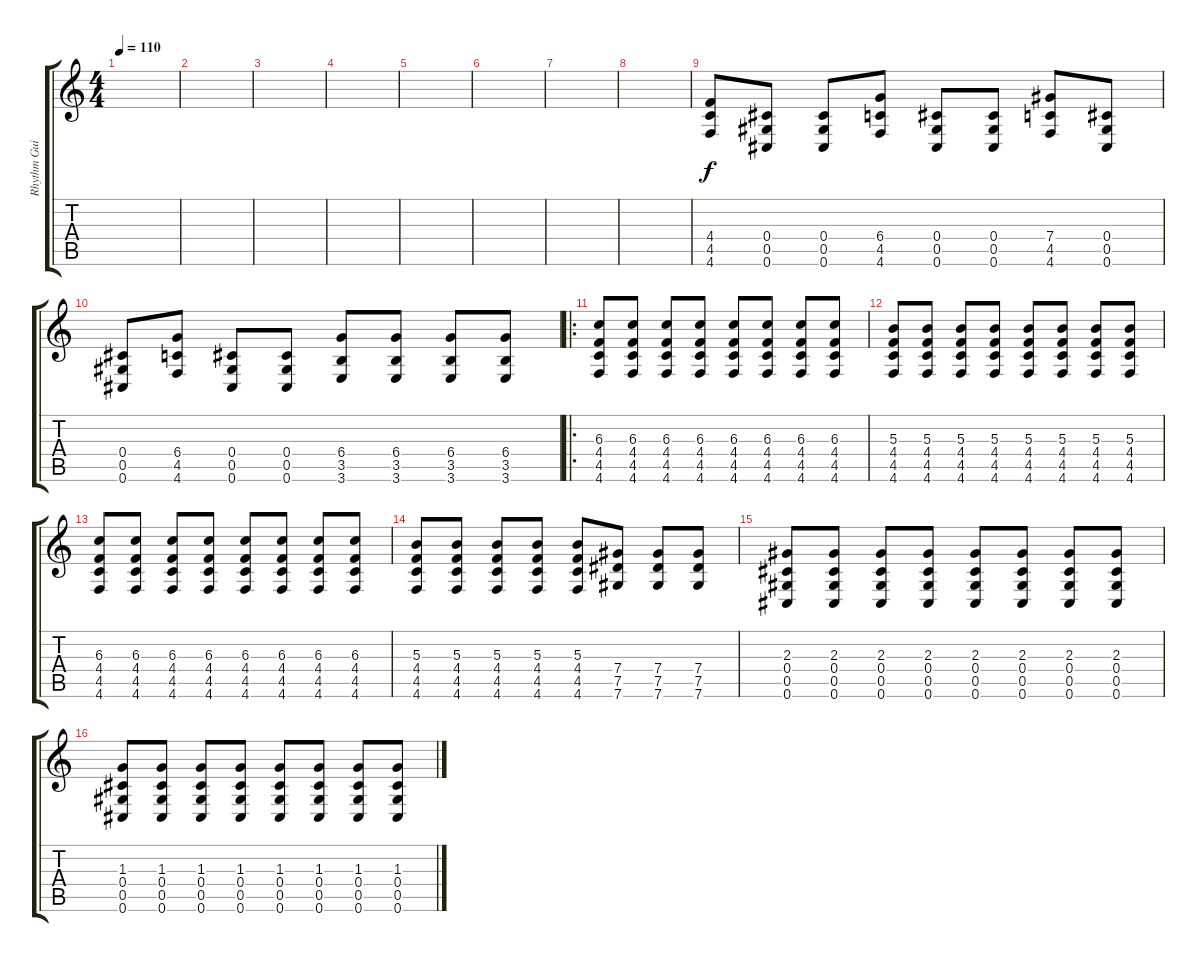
\track ("Rhythm Guitar 2" "Rhythm Gui") {instrument distortionguitar}
\staff {score tabs}
\tuning (Eb4 Bb3 Gb3 Db3 Ab2 Db2) {hide}
\ts (4 4)
\tempo 110
\clef g2
\ks c
|
|
|
|
|
|
|
|
(4.4 4.5 4.6).8 (0.4 0.5 0.6).8 (0.4 0.5 0.6).8 (6.4 4.5 4.6).8 (0.4 0.5 0.6).8 (0.4 0.5 0.6).8 (7.4 4.5 4.6).8 (0.4 0.5 0.6).8 |
(0.4 0.5 0.6).8 (6.4 4.5 4.6).8 (0.4 0.5 0.6).8 (0.4 0.5 0.6).8 (6.4 3.5 3.6).8 (6.4 3.5 3.6).8 (6.4 3.5 3.6).8 (6.4 3.5 3.6).8 |
\ro
(6.3 4.4 4.5 4.6).8 (6.3 4.4 4.5 4.6).8 (6.3 4.4 4.5 4.6).8 (6.3 4.4 4.5 4.6).8 (6.3 4.4 4.5 4.6).8 (6.3 4.4 4.5 4.6).8 (6.3 4.4 4.5 4.6).8 (6.3 4.4 4.5 4.6).8 |
(5.3 4.4 4.5 4.6).8 (5.3 4.4 4.5 4.6).8 (5.3 4.4 4.5 4.6).8 (5.3 4.4 4.5 4.6).8 (5.3 4.4 4.5 4.6).8 (5.3 4.4 4.5 4.6).8 (5.3 4.4 4.5 4.6).8 (5.3 4.4 4.5 4.6).8 |
(6.3 4.4 4.5 4.6).8 (6.3 4.4 4.5 4.6).8 (6.3 4.4 4.5 4.6).8 (6.3 4.4 4.5 4.6).8 (6.3 4.4 4.5 4.6).8 (6.3 4.4 4.5 4.6).8 (6.3 4.4 4.5 4.6).8 (6.3 4.4 4.5 4.6).8 |
(5.3 4.4 4.5 4.6).8 (5.3 4.4 4.5 4.6).8 (5.3 4.4 4.5 4.6).8 (5.3 4.4 4.5 4.6).8 (5.3 4.4 4.5 4.6).8 (7.4 7.5 7.6).8 (7.4 7.5 7.6).8 (7.4 7.5 7.6).8 |
(2.3 0.4 0.5 0.6).8 (2.3 0.4 0.5 0.6).8 (2.3 0.4 0.5 0.6).8 (2.3 0.4 0.5 0.6).8 (2.3 0.4 0.5 0.6).8 (2.3 0.4 0.5 0.6).8 (2.3 0.4 0.5 0.6).8 (2.3 0.4 0.5 0.6).8 |
(1.3 0.4 0.5 0.6).8 (1.3 0.4 0.5 0.6).8 (1.3 0.4 0.5 0.6).8 (1.3 0.4 0.5 0.6).8 (1.3 0.4 0.5 0.6).8 (1.3 0.4 0.5 0.6).8 (1.3 0.4 0.5 0.6).8 (1.3 0.4 0.5 0.6).8
